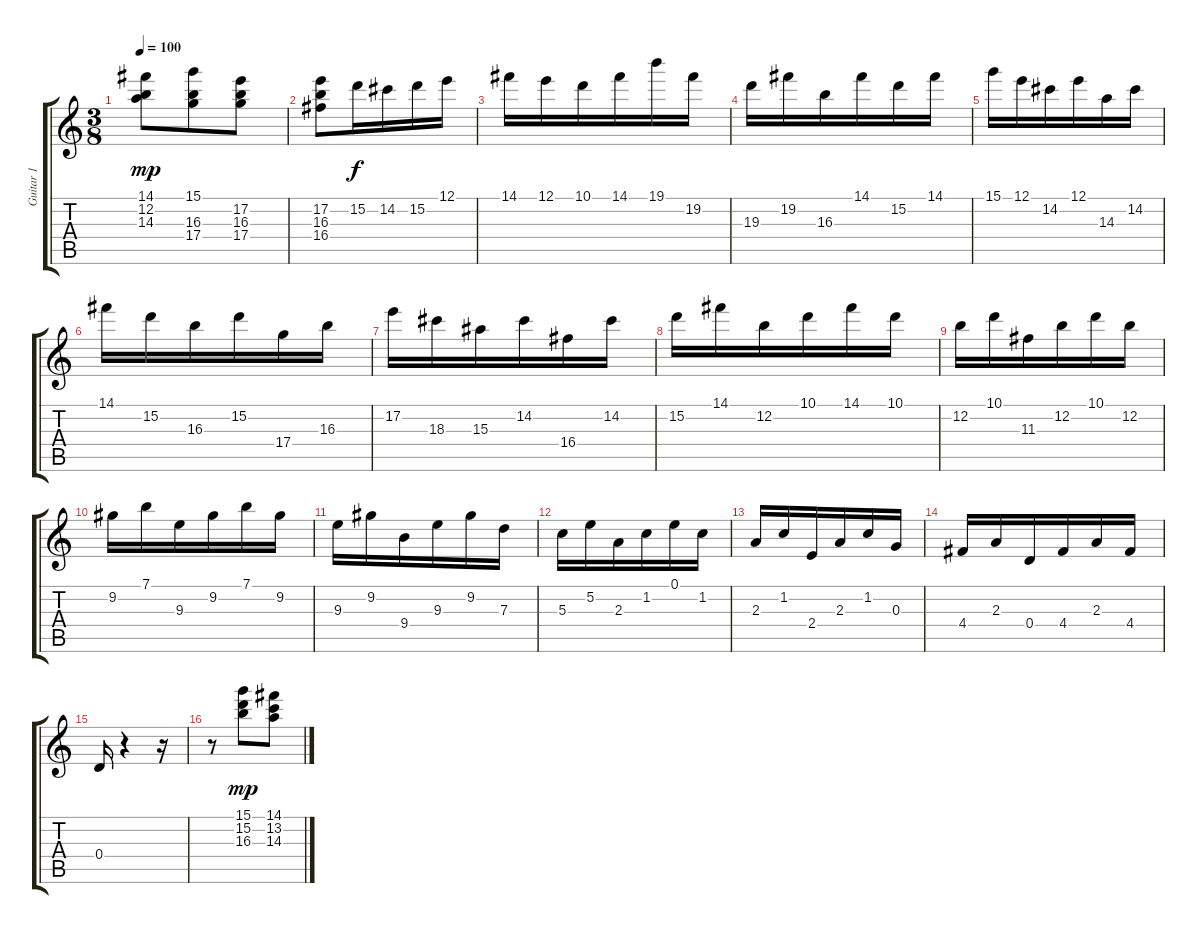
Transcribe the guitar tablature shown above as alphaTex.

\track ("Guitar 1" "Guitar 1") {instrument acousticguitarsteel}
\staff {score tabs}
\tuning (E4 B3 G3 D3 A2 E2) {hide}
\ts (3 8)
\tempo 100
\clef g2
\ks c
(14.1 12.2 14.3).8{dy mp} (15.1 16.3 17.4).8 (17.2 16.3 17.4).8 |
(17.2 16.3 16.4).8 15.2.16{dy f} 14.2.16 15.2.16 12.1.16 |
14.1.16 12.1.16 10.1.16 14.1.16 19.1.16 19.2.16 |
19.3.16 19.2.16 16.3.16 14.1.16 15.2.16 14.1.16 |
15.1.16 12.1.16 14.2.16 12.1.16 14.3.16 14.2.16 |
14.1.16 15.2.16 16.3.16 15.2.16 17.4.16 16.3.16 |
17.2.16 18.3.16 15.3.16 14.2.16 16.4.16 14.2.16 |
15.2.16 14.1.16 12.2.16 10.1.16 14.1.16 10.1.16 |
12.2.16 10.1.16 11.3.16 12.2.16 10.1.16 12.2.16 |
9.2.16 7.1.16 9.3.16 9.2.16 7.1.16 9.2.16 |
9.3.16 9.2.16 9.4.16 9.3.16 9.2.16 7.3.16 |
5.3.16 5.2.16 2.3.16 1.2.16 0.1.16 1.2.16 |
2.3.16 1.2.16 2.4.16 2.3.16 1.2.16 0.3.16 |
4.4.16 2.3.16 0.4.16 4.4.16 2.3.16 4.4.16 |
0.4.16 r.4 r.16 |
r.8 (15.1 15.2 16.3).8{dy mp} (14.1 13.2 14.3).8
